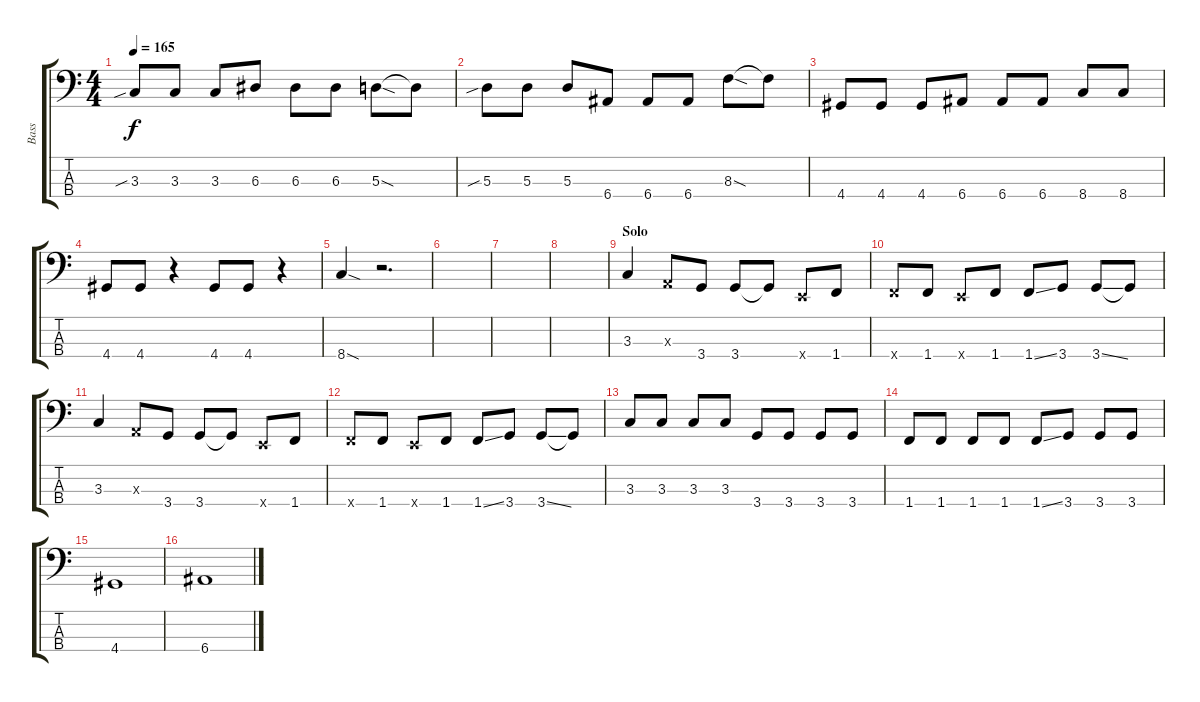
\track ("Bass" "Bass") {instrument slapbass2}
\staff {score tabs}
\tuning (G2 D2 A1 E1) {hide}
\ts (4 4)
\tempo 165
\clef f4
\ks c
3.3{sib}.8{dy f} 3.3.8 3.3.8 6.3.8 6.3.8 6.3.8 5.3{sod}.8 5.3{t}.8 |
5.3{sib}.8 5.3.8 5.3.8 6.4.8 6.4.8 6.4.8 8.3{sod}.8 8.3{t}.8 |
4.4.8 4.4.8 4.4.8 6.4.8 6.4.8 6.4.8 8.4.8 8.4.8 |
4.4.8 4.4.8 r.4 4.4.8 4.4.8 r.4 |
8.4{sod}.4 r.2{d} |
|
|
|
\section ("" "Solo")
3.3.4 0.3{x}.8 3.4.8 3.4.8 3.4{t}.8 0.4{x}.8 1.4.8 |
1.4{x}.8 1.4.8 0.4{x}.8 1.4.8 1.4{ss}.8 3.4.8 3.4{ss}.8 3.4{t}.8 |
3.3.4 0.3{x}.8 3.4.8 3.4.8 3.4{t}.8 0.4{x}.8 1.4.8 |
1.4{x}.8 1.4.8 0.4{x}.8 1.4.8 1.4{ss}.8 3.4.8 3.4{ss}.8 3.4{t}.8 |
3.3.8 3.3.8 3.3.8 3.3.8 3.4.8 3.4.8 3.4.8 3.4.8 |
1.4.8 1.4.8 1.4.8 1.4.8 1.4{ss}.8 3.4.8 3.4.8 3.4.8 |
4.4.1 |
6.4.1
